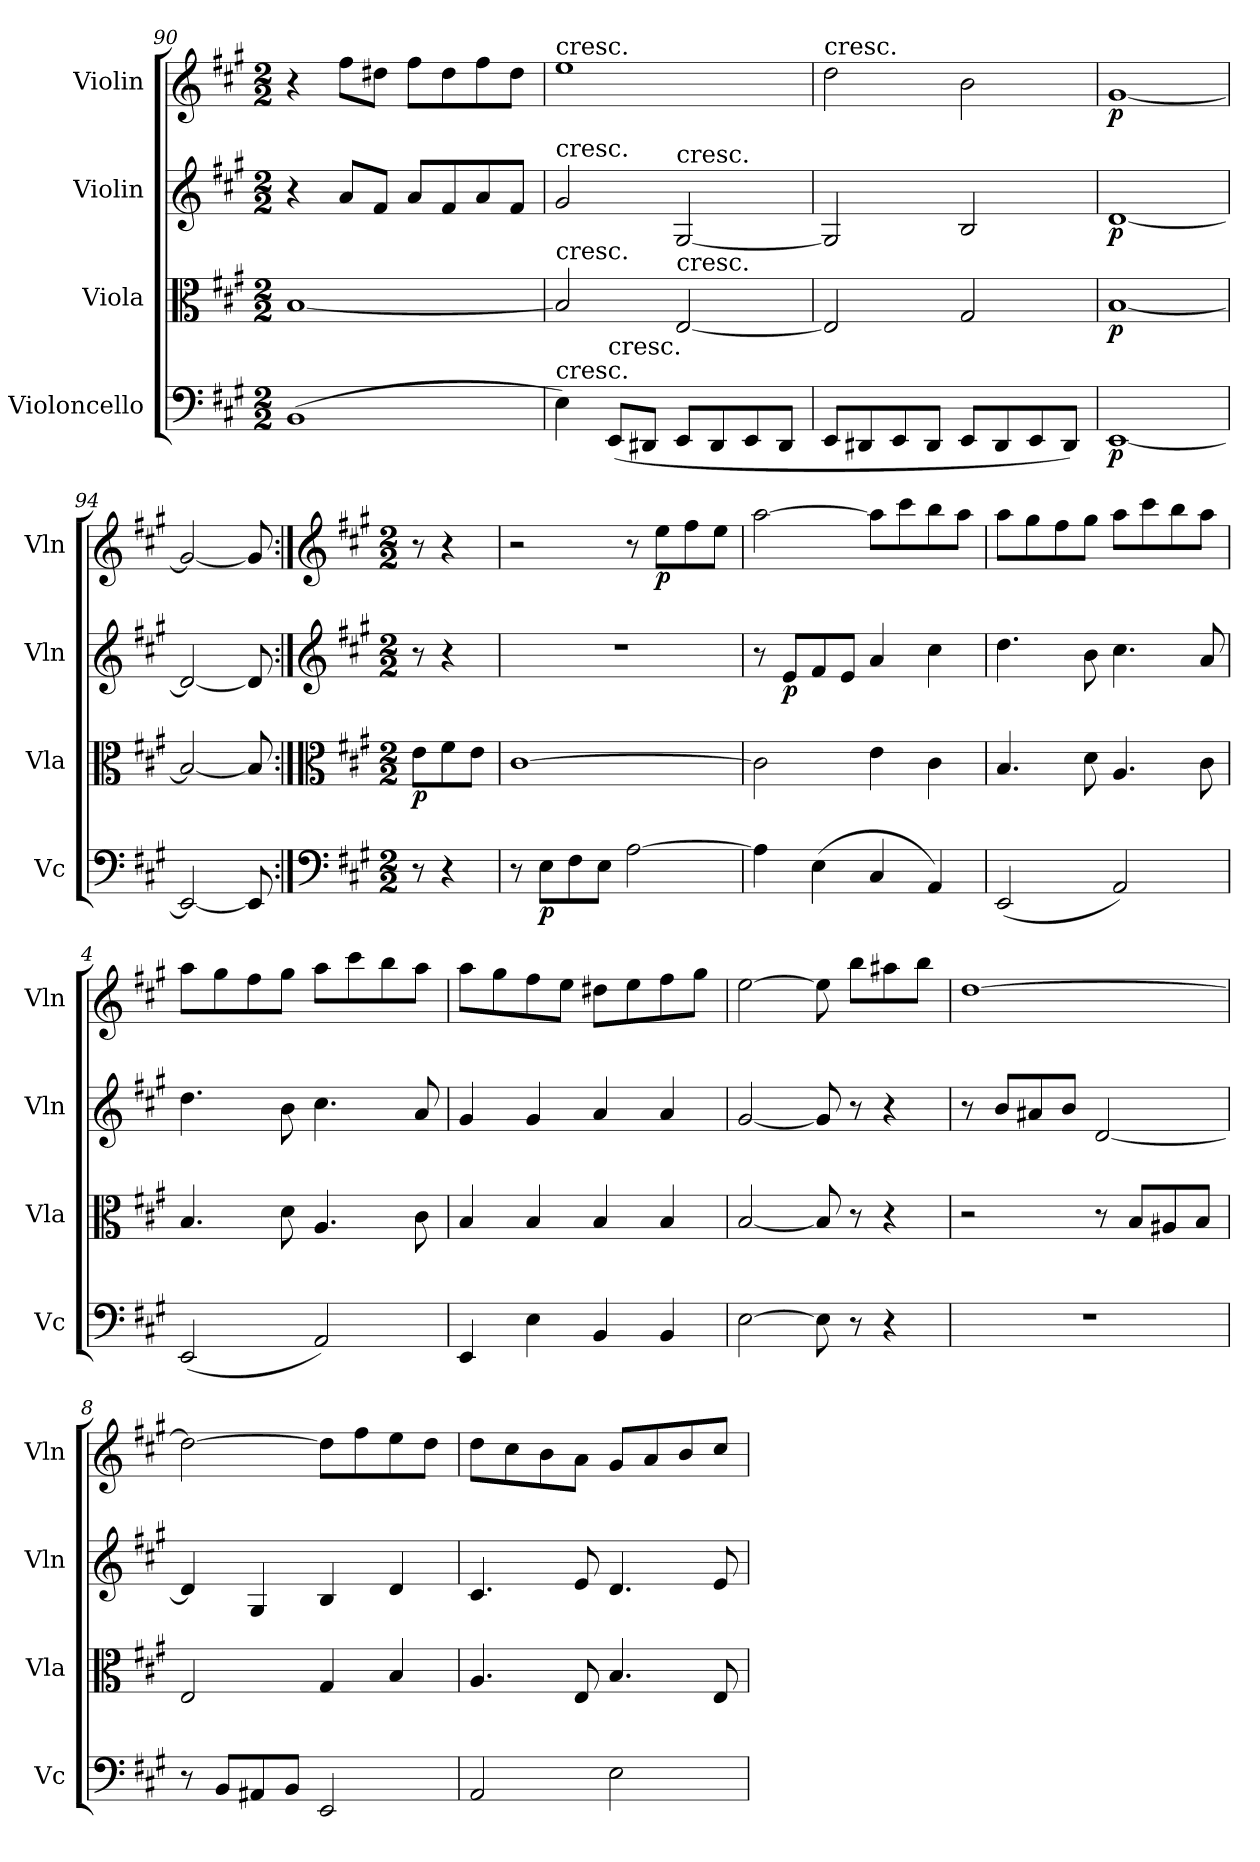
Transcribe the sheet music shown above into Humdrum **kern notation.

**kern	**dynam	**kern	**dynam	**kern	**dynam	**kern	**dynam
*part4	*part4	*part3	*part3	*part2	*part2	*part1	*part1
*staff4	*staff4	*staff3	*staff3	*staff2	*staff2	*staff1	*staff1
*I"Violoncello	*	*I"Viola	*	*I"Violin	*	*I"Violin	*
*I'Vc	*	*I'Vla	*	*I'Vln	*	*I'Vln	*
*clefF4	*	*clefC3	*	*clefG2	*	*clefG2	*
*k[f#c#g#]	*	*k[f#c#g#]	*	*k[f#c#g#]	*	*k[f#c#g#]	*
*A:	*	*A:	*	*A:	*	*A:	*
*M2/2	*	*M2/2	*	*M2/2	*	*M2/2	*
=90	=90	=90	=90	=90	=90	=90	=90
(1BB	.	[1B	.	4r	.	4r	.
.	.	.	.	8a/L	.	8ff#\L	.
.	.	.	.	8f#/J	.	8dd#X\J	.
.	.	.	.	8a/L	.	8ff#\L	.
.	.	.	.	8f#/	.	8dd#\	.
.	.	.	.	8a/	.	8ff#\	.
.	.	.	.	8f#/J	.	8dd#\J	.
=91	=91	=91	=91	=91	=91	=91	=91
!	!	!	!	!	!	!LO:TX:t=cresc.	!
!	!	!	!	!LO:TX:t=cresc.	!	!	!
!	!	!LO:TX:t=cresc.	!	!	!	!	!
!LO:TX:t=cresc.	!	!	!	!	!	!	!
4E\)	.	2B/]	.	2g#/	.	1ee	.
!LO:TX:t=cresc.	!	!	!	!	!	!	!
(8EE/L	.	.	.	.	.	.	.
8DD#X/J	.	.	.	.	.	.	.
!	!	!	!	!LO:TX:t=cresc.	!	!	!
!	!	!LO:TX:t=cresc.	!	!	!	!	!
8EE/L	.	[2E/	.	[2G#/	.	.	.
8DD#/	.	.	.	.	.	.	.
8EE/	.	.	.	.	.	.	.
8DD#/J	.	.	.	.	.	.	.
=92	=92	=92	=92	=92	=92	=92	=92
!	!	!	!	!	!	!LO:TX:t=cresc.	!
8EE/L	.	2E/]	.	2G#/]	.	2dd\	.
8DD#X/	.	.	.	.	.	.	.
8EE/	.	.	.	.	.	.	.
8DD#/J	.	.	.	.	.	.	.
8EE/L	.	2G#/	.	2B/	.	2b\	.
8DD#/	.	.	.	.	.	.	.
8EE/	.	.	.	.	.	.	.
8DD#/J)	.	.	.	.	.	.	.
=93	=93	=93	=93	=93	=93	=93	=93
[1EE	p	[1B	p	[1d	p	[1g#	p
=94	=94	=94	=94	=94	=94	=94	=94
2EE/_	.	2B/_	.	2d/_	.	2g#/_	.
8EE/]	.	8B/]	.	8d/]	.	8g#/]	.
=95:|!	=95:|!	=95:|!	=95:|!	=95:|!	=95:|!	=95:|!	=95:|!
*clefF4	*	*clefC3	*	*clefG2	*	*clefG2	*
*k[f#c#g#]	*	*k[f#c#g#]	*	*k[f#c#g#]	*	*k[f#c#g#]	*
*A:	*	*A:	*	*A:	*	*A:	*
*M2/2	*	*M2/2	*	*M2/2	*	*M2/2	*
*	*	*	*	*	*	*MM208	*
8r	.	8e\L	p	8r	.	8r	.
4r	.	8f#\	.	4r	.	4r	.
.	.	8e\J	.	.	.	.	.
=1	=1	=1	=1	=1	=1	=1	=1
8r	.	[1c#	.	1r	.	2r	.
8E\L	p	.	.	.	.	.	.
8F#\	.	.	.	.	.	.	.
8E\J	.	.	.	.	.	.	.
[2A\	.	.	.	.	.	8r	.
.	.	.	.	.	.	8ee\L	p
.	.	.	.	.	.	8ff#\	.
.	.	.	.	.	.	8ee\J	.
=2	=2	=2	=2	=2	=2	=2	=2
4A\]	.	2c#\]	.	8r	.	[2aa\	.
.	.	.	.	8e/L	p	.	.
(4E\	.	.	.	8f#/	.	.	.
.	.	.	.	8e/J	.	.	.
4C#/	.	4e\	.	4a/	.	8aa\L]	.
.	.	.	.	.	.	8ccc#\	.
4AA/)	.	4c#\	.	4cc#\	.	8bb\	.
.	.	.	.	.	.	8aa\J	.
=3	=3	=3	=3	=3	=3	=3	=3
(2EE/	.	4.B/	.	4.dd\	.	8aa\L	.
.	.	.	.	.	.	8gg#\	.
.	.	.	.	.	.	8ff#\	.
.	.	8d\	.	8b\	.	8gg#\J	.
2AA/)	.	4.A/	.	4.cc#\	.	8aa\L	.
.	.	.	.	.	.	8ccc#\	.
.	.	.	.	.	.	8bb\	.
.	.	8c#\	.	8a/	.	8aa\J	.
=4	=4	=4	=4	=4	=4	=4	=4
(2EE/	.	4.B/	.	4.dd\	.	8aa\L	.
.	.	.	.	.	.	8gg#\	.
.	.	.	.	.	.	8ff#\	.
.	.	8d\	.	8b\	.	8gg#\J	.
2AA/)	.	4.A/	.	4.cc#\	.	8aa\L	.
.	.	.	.	.	.	8ccc#\	.
.	.	.	.	.	.	8bb\	.
.	.	8c#\	.	8a/	.	8aa\J	.
=5	=5	=5	=5	=5	=5	=5	=5
4EE/	.	4B/	.	4g#/	.	8aa\L	.
.	.	.	.	.	.	8gg#\	.
4E\	.	4B/	.	4g#/	.	8ff#\	.
.	.	.	.	.	.	8ee\J	.
4BB/	.	4B/	.	4a/	.	8dd#X\L	.
.	.	.	.	.	.	8ee\	.
4BB/	.	4B/	.	4a/	.	8ff#\	.
.	.	.	.	.	.	8gg#\J	.
=6	=6	=6	=6	=6	=6	=6	=6
[2E\	.	[2B/	.	[2g#/	.	[2ee\	.
8E\]	.	8B/]	.	8g#/]	.	8ee\]	.
8r	.	8r	.	8r	.	8bb\L	.
4r	.	4r	.	4r	.	8aa#X\	.
.	.	.	.	.	.	8bb\J	.
=7	=7	=7	=7	=7	=7	=7	=7
1r	.	2r	.	8r	.	[1dd	.
.	.	.	.	8b/L	.	.	.
.	.	.	.	8a#X/	.	.	.
.	.	.	.	8b/J	.	.	.
.	.	8r	.	[2d/	.	.	.
.	.	8B/L	.	.	.	.	.
.	.	8A#X/	.	.	.	.	.
.	.	8B/J	.	.	.	.	.
=8	=8	=8	=8	=8	=8	=8	=8
8r	.	2E/	.	4d/]	.	2dd\_	.
8BB/L	.	.	.	.	.	.	.
8AA#X/	.	.	.	4G#/	.	.	.
8BB/J	.	.	.	.	.	.	.
2EE/	.	4G#/	.	4B/	.	8dd\L]	.
.	.	.	.	.	.	8ff#\	.
.	.	4B/	.	4d/	.	8ee\	.
.	.	.	.	.	.	8dd\J	.
=9	=9	=9	=9	=9	=9	=9	=9
2AA/	.	4.A/	.	4.c#/	.	8dd\L	.
.	.	.	.	.	.	8cc#\	.
.	.	.	.	.	.	8b\	.
.	.	8E/	.	8e/	.	8a\J	.
2E\	.	4.B/	.	4.d/	.	8g#/L	.
.	.	.	.	.	.	8a/	.
.	.	.	.	.	.	8b/	.
.	.	8E/	.	8e/	.	8cc#/J	.
=	=	=	=	=	=	=	=
*-	*-	*-	*-	*-	*-	*-	*-
